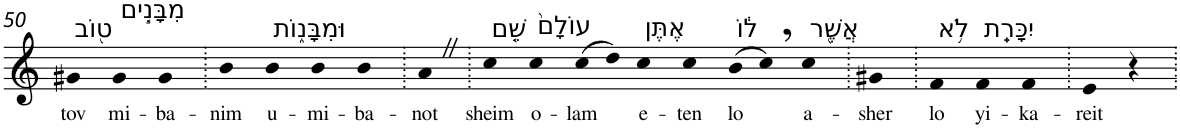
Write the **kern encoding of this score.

**kern	**text
*part1	*part1
*staff1	*staff1
*I"Piano	*
*I'Pno	*
!!LO:PB:g=z
*clefG2	*
*k[]	*
=50	=50
!LO:TX:a:t=ט֖וֹב	!
!	!LO:LY:b
4g#X	tov
!LO:TX:a:t=מִבָּנִ֣ים	!
!	!LO:LY:b
4g#	mi-
!	!LO:LY:b
4g#	-ba-
=51.	=51.
!	!LO:LY:b
4b	-nim
!LO:TX:a:t=וּמִבָּנ֑וֹת	!
!	!LO:LY:b
4b	u-
!	!LO:LY:b
4b	-mi-
!	!LO:LY:b
4b	-ba-
=52.	=52.
!	!LO:LY:b
4aZ	-not
=53.	=53.
!LO:TX:a:t=שֵׁ֤ם	!
!	!LO:LY:b
4cc	sheim
!LO:TX:a:t=עוֹלָם֙	!
!	!LO:LY:b
4cc	o-
!	!LO:LY:b
(8cc	-lam
8dd)	.
!LO:TX:a:t=אֶתֶּן	!
!	!LO:LY:b
4cc	e-
!	!LO:LY:b
4cc	-ten
!LO:TX:a:t=ל֔וֹ	!
!	!LO:LY:b
(8b	lo
8cc,)	.
!LO:TX:a:t=אֲשֶׁ֖ר	!
!	!LO:LY:b
4cc	a-
=54.	=54.
!	!LO:LY:b
4g#X	-sher
=55.	=55.
!LO:TX:a:t=לֹ֥א	!
!	!LO:LY:b
4f	lo
!LO:TX:a:t=יִכָּרֵֽת	!
!	!LO:LY:b
4f	yi-
!	!LO:LY:b
4f	-ka-
=56.	=56.
!	!LO:LY:b
4e	-reit
4r	.
=.	=.
*-	*-
